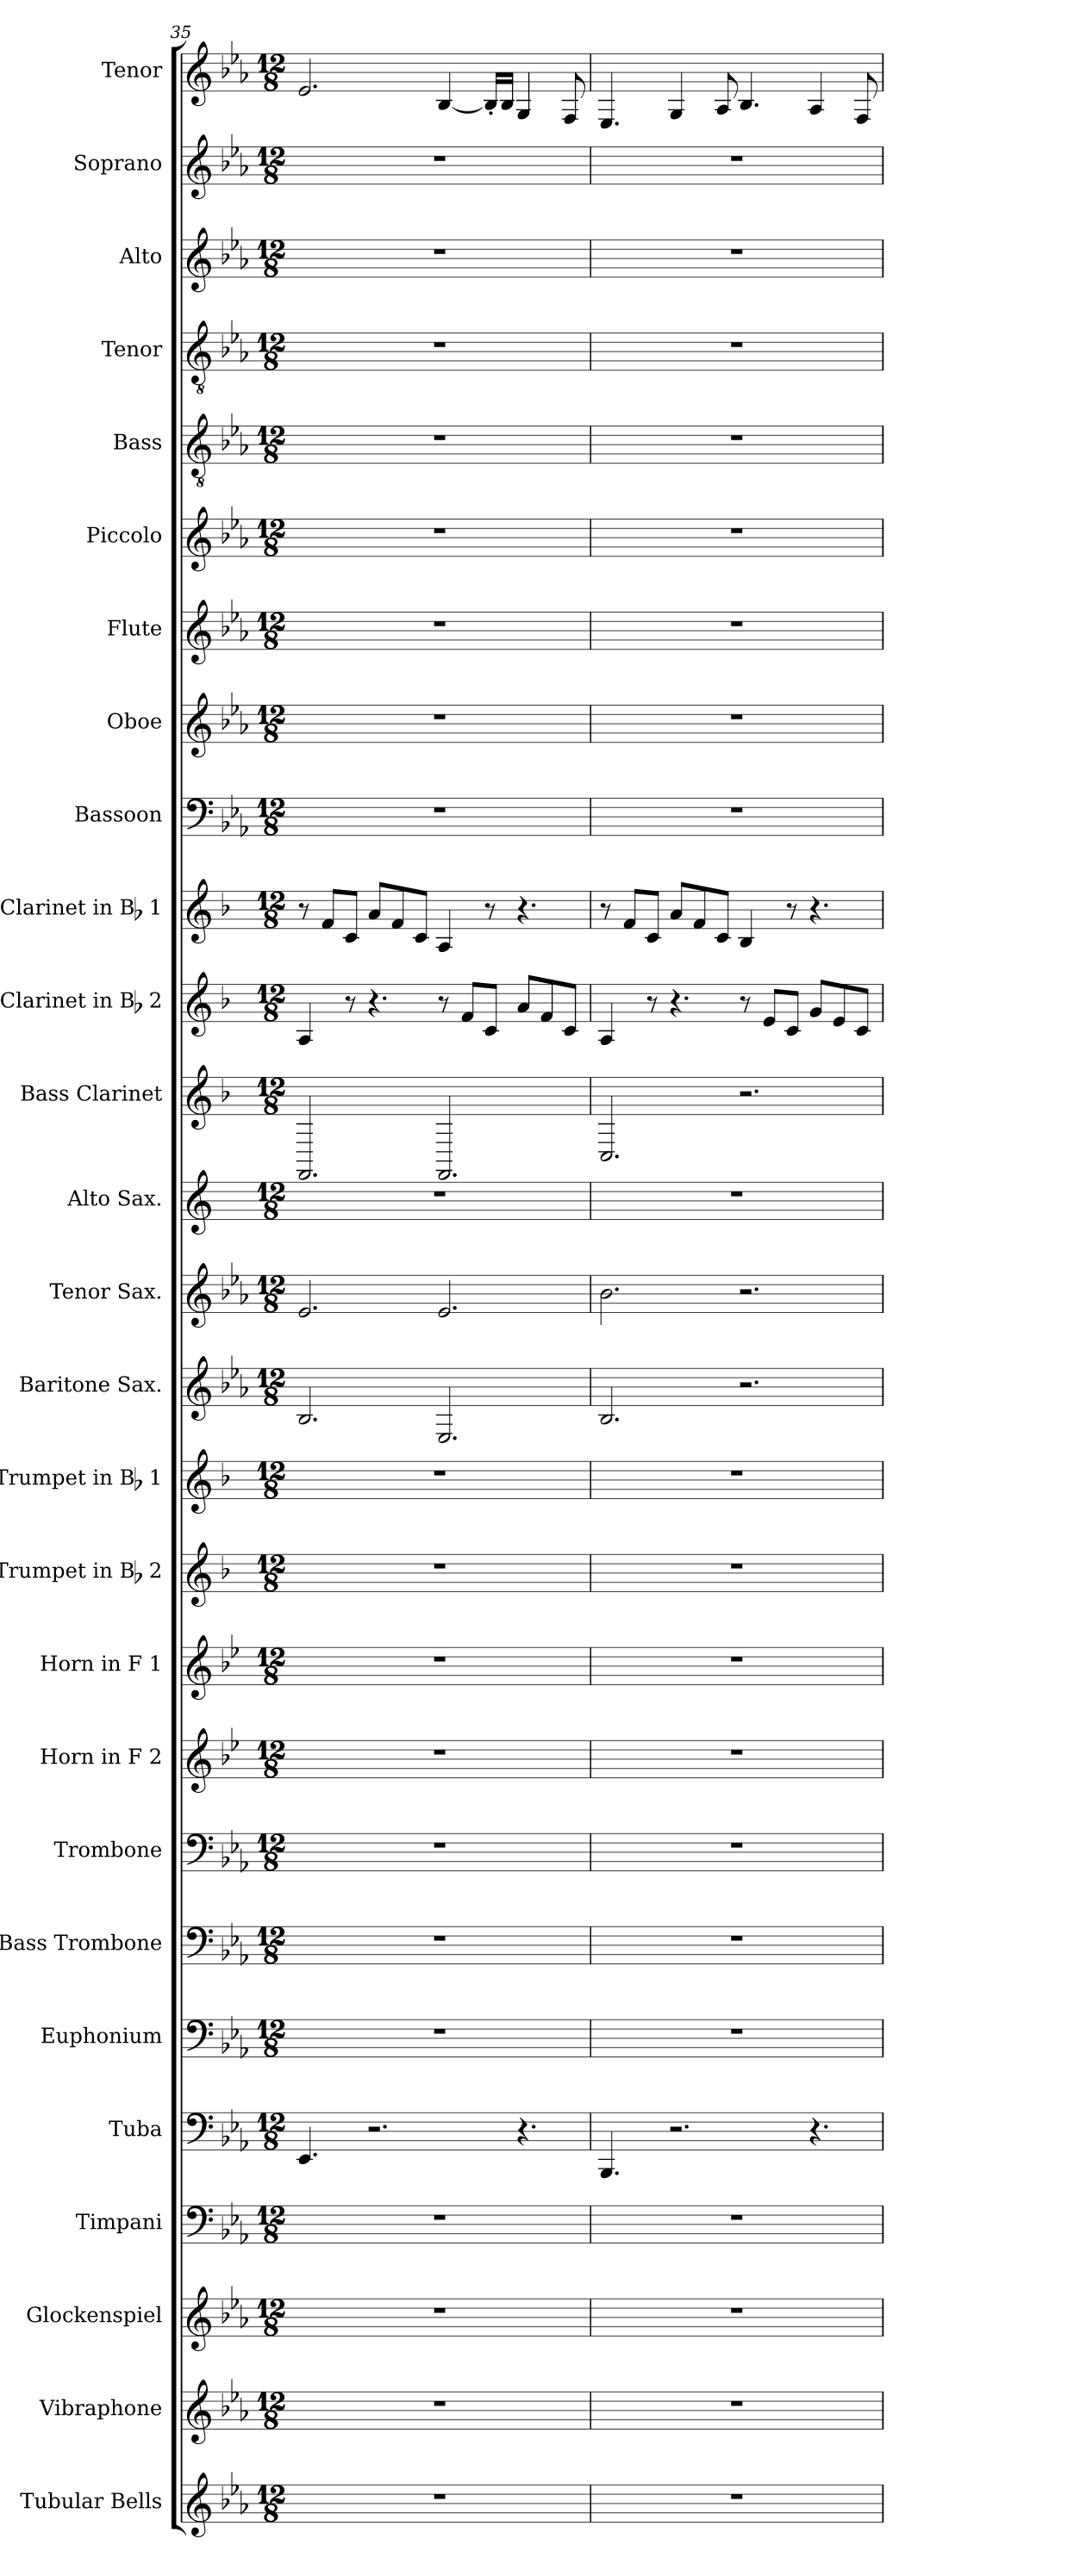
**kern	**kern	**kern	**kern	**kern	**kern	**kern	**kern	**kern	**kern	**kern	**kern	**kern	**kern	**kern	**kern	**kern	**kern	**kern	**kern	**kern	**kern	**kern	**kern	**kern	**kern	**kern
*part27	*part26	*part25	*part24	*part23	*part22	*part21	*part20	*part19	*part18	*part17	*part16	*part15	*part14	*part13	*part12	*part11	*part10	*part9	*part8	*part7	*part6	*part5	*part4	*part3	*part2	*part1
*staff27	*staff26	*staff25	*staff24	*staff23	*staff22	*staff21	*staff20	*staff19	*staff18	*staff17	*staff16	*staff15	*staff14	*staff13	*staff12	*staff11	*staff10	*staff9	*staff8	*staff7	*staff6	*staff5	*staff4	*staff3	*staff2	*staff1
*I"Tubular Bells	*I"Vibraphone	*I"Glockenspiel	*I"Timpani	*I"Tuba	*I"Euphonium	*I"Bass Trombone	*I"Trombone	*I"Horn in F 2	*I"Horn in F 1	*I"Trumpet in Bb 2	*I"Trumpet in Bb 1	*I"Baritone Sax.	*I"Tenor Sax.	*I"Alto Sax.	*I"Bass Clarinet	*I"Clarinet in Bb 2	*I"Clarinet in Bb 1	*I"Bassoon	*I"Oboe	*I"Flute	*I"Piccolo	*I"Bass	*I"Tenor	*I"Alto	*I"Soprano	*I"Tenor
*I'Tubular Bells	*I'Vibraphone	*I'Glockenspiel	*I'Timpani	*I'Tuba	*I'Euphonium	*I'Bass Trombone	*I'Trombone	*I'Horn in F 2	*I'Horn in F 1	*I'Trumpet in Bb 2	*I'Trumpet in Bb 1	*I'Baritone Sax.	*I'Tenor Sax.	*I'Alto Sax.	*I'Bass Clarinet	*I'Clarinet in Bb 2	*I'Clarinet in Bb 1	*I'Bassoon	*I'Oboe	*I'Flute	*I'Piccolo	*I'Bass	*I'Tenor	*I'Alto	*I'Soprano	*I'Tenor
!!LO:PB:g=z
*clefG2	*clefG2	*clefG2	*clefF4	*clefF4	*clefF4	*clefF4	*clefF4	*clefG2	*clefG2	*clefG2	*clefG2	*clefG2	*clefG2	*clefG2	*clefG2	*clefG2	*clefG2	*clefF4	*clefG2	*clefG2	*clefG2	*clefGv2	*clefGv2	*clefG2	*clefG2	*clefG2
*	*	*ITrd-14c-24	*	*	*	*	*	*ITrd4c7	*ITrd4c7	*ITrd1c2	*ITrd1c2	*ITrd12c21	*ITrd8c14	*ITrd5c9	*ITrd1c2	*ITrd1c2	*ITrd1c2	*	*	*	*ITrd-7c-12	*ITrd7c12	*ITrd7c12	*	*	*
*k[b-e-a-]	*k[b-e-a-]	*k[b-e-a-]	*k[b-e-a-]	*k[b-e-a-]	*k[b-e-a-]	*k[b-e-a-]	*k[b-e-a-]	*k[b-e-a-]	*k[b-e-a-]	*k[b-e-a-]	*k[b-e-a-]	*k[b-e-a-]	*k[b-e-a-]	*k[b-e-a-]	*k[b-e-a-]	*k[b-e-a-]	*k[b-e-a-]	*k[b-e-a-]	*k[b-e-a-]	*k[b-e-a-]	*k[b-e-a-]	*k[b-e-a-]	*k[b-e-a-]	*k[b-e-a-]	*k[b-e-a-]	*k[b-e-a-]
*E-:	*E-:	*E-:	*E-:	*E-:	*E-:	*E-:	*E-:	*E-:	*E-:	*E-:	*E-:	*E-:	*E-:	*E-:	*E-:	*E-:	*E-:	*E-:	*E-:	*E-:	*E-:	*E-:	*E-:	*E-:	*E-:	*E-:
*M12/8	*M12/8	*M12/8	*M12/8	*M12/8	*M12/8	*M12/8	*M12/8	*M12/8	*M12/8	*M12/8	*M12/8	*M12/8	*M12/8	*M12/8	*M12/8	*M12/8	*M12/8	*M12/8	*M12/8	*M12/8	*M12/8	*M12/8	*M12/8	*M12/8	*M12/8	*M12/8
=35	=35	=35	=35	=35	=35	=35	=35	=35	=35	=35	=35	=35	=35	=35	=35	=35	=35	=35	=35	=35	=35	=35	=35	=35	=35	=35
!LO:N:vis=1	!LO:N:vis=1	!LO:N:vis=1	!LO:N:vis=1	!	!LO:N:vis=1	!LO:N:vis=1	!LO:N:vis=1	!LO:N:vis=1	!LO:N:vis=1	!LO:N:vis=1	!LO:N:vis=1	!	!	!LO:N:vis=1	!	!	!	!LO:N:vis=1	!LO:N:vis=1	!LO:N:vis=1	!LO:N:vis=1	!LO:N:vis=1	!LO:N:vis=1	!LO:N:vis=1	!LO:N:vis=1	!
1.r	1.r	1.r	1.r	4.EE-i/	1.r	1.r	1.r	1.r	1.r	1.r	1.r	2.BB-i/	2.E-i/	1.r	2.EE-i/	4Gi/	8r	1.r	1.r	1.r	1.r	1.r	1.r	1.r	1.r	2.e-i/
.	.	.	.	.	.	.	.	.	.	.	.	.	.	.	.	.	8e-i/L	.	.	.	.	.	.	.	.	.
.	.	.	.	.	.	.	.	.	.	.	.	.	.	.	.	8r	8B-i/J	.	.	.	.	.	.	.	.	.
.	.	.	.	2.r	.	.	.	.	.	.	.	.	.	.	.	4.r	8gi/L	.	.	.	.	.	.	.	.	.
.	.	.	.	.	.	.	.	.	.	.	.	.	.	.	.	.	8e-i/	.	.	.	.	.	.	.	.	.
.	.	.	.	.	.	.	.	.	.	.	.	.	.	.	.	.	8B-i/J	.	.	.	.	.	.	.	.	.
.	.	.	.	.	.	.	.	.	.	.	.	2.EE-i/	2.E-i/	.	2.EE-i/	8r	4Gi/	.	.	.	.	.	.	.	.	[<4B-i/
.	.	.	.	.	.	.	.	.	.	.	.	.	.	.	.	8e-i/L	.	.	.	.	.	.	.	.	.	.
.	.	.	.	.	.	.	.	.	.	.	.	.	.	.	.	8B-i/J	8r	.	.	.	.	.	.	.	.	16B-'i/LL]
.	.	.	.	.	.	.	.	.	.	.	.	.	.	.	.	.	.	.	.	.	.	.	.	.	.	16B-i/JJ
.	.	.	.	4.r	.	.	.	.	.	.	.	.	.	.	.	8gi/L	4.r	.	.	.	.	.	.	.	.	4Gi/
.	.	.	.	.	.	.	.	.	.	.	.	.	.	.	.	8e-i/	.	.	.	.	.	.	.	.	.	.
.	.	.	.	.	.	.	.	.	.	.	.	.	.	.	.	8B-i/J	.	.	.	.	.	.	.	.	.	8Fi/
=36	=36	=36	=36	=36	=36	=36	=36	=36	=36	=36	=36	=36	=36	=36	=36	=36	=36	=36	=36	=36	=36	=36	=36	=36	=36	=36
!LO:N:vis=1	!LO:N:vis=1	!LO:N:vis=1	!LO:N:vis=1	!	!LO:N:vis=1	!LO:N:vis=1	!LO:N:vis=1	!LO:N:vis=1	!LO:N:vis=1	!LO:N:vis=1	!LO:N:vis=1	!	!	!LO:N:vis=1	!	!	!	!LO:N:vis=1	!LO:N:vis=1	!LO:N:vis=1	!LO:N:vis=1	!LO:N:vis=1	!LO:N:vis=1	!LO:N:vis=1	!LO:N:vis=1	!
1.r	1.r	1.r	1.r	4.BBB-i/	1.r	1.r	1.r	1.r	1.r	1.r	1.r	2.BB-i/	2.B-i\	1.r	2.BB-i/	4Gi/	8r	1.r	1.r	1.r	1.r	1.r	1.r	1.r	1.r	4.E-i/
.	.	.	.	.	.	.	.	.	.	.	.	.	.	.	.	.	8e-i/L	.	.	.	.	.	.	.	.	.
.	.	.	.	.	.	.	.	.	.	.	.	.	.	.	.	8r	8B-i/J	.	.	.	.	.	.	.	.	.
.	.	.	.	2.r	.	.	.	.	.	.	.	.	.	.	.	4.r	8gi/L	.	.	.	.	.	.	.	.	4Gi/
.	.	.	.	.	.	.	.	.	.	.	.	.	.	.	.	.	8e-i/	.	.	.	.	.	.	.	.	.
.	.	.	.	.	.	.	.	.	.	.	.	.	.	.	.	.	8B-i/J	.	.	.	.	.	.	.	.	8A-i/
.	.	.	.	.	.	.	.	.	.	.	.	2.r	2.r	.	2.r	8r	4A-i/	.	.	.	.	.	.	.	.	4.B-i/
.	.	.	.	.	.	.	.	.	.	.	.	.	.	.	.	8di/L	.	.	.	.	.	.	.	.	.	.
.	.	.	.	.	.	.	.	.	.	.	.	.	.	.	.	8B-i/J	8r	.	.	.	.	.	.	.	.	.
.	.	.	.	4.r	.	.	.	.	.	.	.	.	.	.	.	8fi/L	4.r	.	.	.	.	.	.	.	.	4A-i/
.	.	.	.	.	.	.	.	.	.	.	.	.	.	.	.	8di/	.	.	.	.	.	.	.	.	.	.
.	.	.	.	.	.	.	.	.	.	.	.	.	.	.	.	8B-i/J	.	.	.	.	.	.	.	.	.	8Fi/
=	=	=	=	=	=	=	=	=	=	=	=	=	=	=	=	=	=	=	=	=	=	=	=	=	=	=
*-	*-	*-	*-	*-	*-	*-	*-	*-	*-	*-	*-	*-	*-	*-	*-	*-	*-	*-	*-	*-	*-	*-	*-	*-	*-	*-
